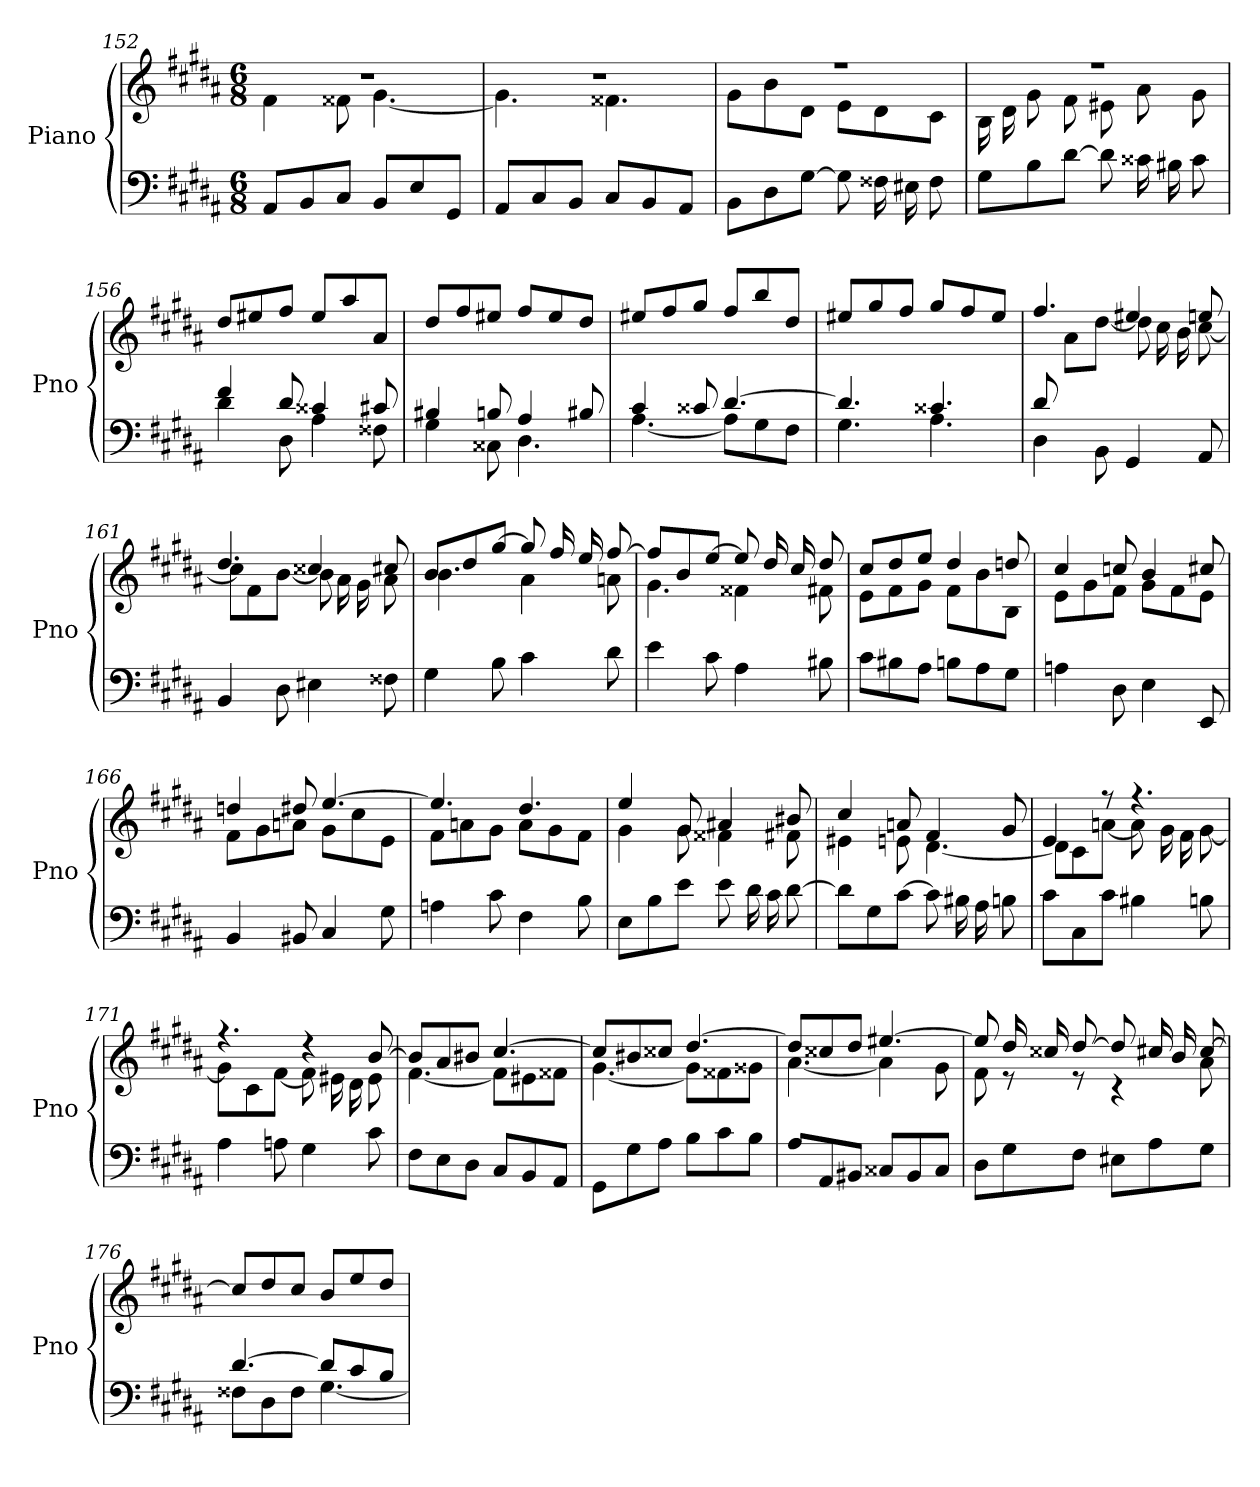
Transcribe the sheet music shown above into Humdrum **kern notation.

**kern	**kern
*part1	*part1
*staff2	*staff1
*I"Piano	*
*I'Pno	*
*clefF4	*clefG2
*k[f#c#g#d#a#]	*k[f#c#g#d#a#]
*B:	*B:
*M6/8	*M6/8
=152	=152
*^	*
!	!LO:N:vis=1	!LO:N:vis=1
*	*	*^
8AA#L	2.ryy	2.r	4f#\
8BB	.	.	.
8C#J	.	.	8f##X\
8BB/L	.	.	[4.g#\
8E/	.	.	.
8GG#/J	.	.	.
=153	=153	=153	=153
!	!LO:N:vis=1	!LO:N:vis=1	!
8AA#/L	2.ryy	2.r	4.g#\]
8C#/	.	.	.
8BB/J	.	.	.
8C#/L	.	.	4.f##X\
8BB/	.	.	.
8AA#/J	.	.	.
=154	=154	=154	=154
!	!LO:N:vis=1	!LO:N:vis=1	!
8BB\L	2.ryy	2.r	8g#\L
8D#\	.	.	8b\
[8G#\J	.	.	8d#\J
8G#\L]	.	.	8eL
16F##X\L	.	.	8d#
16E#X\	.	.	.
8F##\J	.	.	8c#J
!!LO:LB:g=z	!!
=155	=155	=155	=155
!	!LO:N:vis=1	!LO:N:vis=1	!
8G#\L	2.ryy	2.r	16BLL
.	.	.	16d#
8B\	.	.	8g#
[8d#\J	.	.	8f#J
8d#\L]	.	.	8e#X\L
16c##X\L	.	.	8a#\
16B#X\	.	.	.
8c##\J	.	.	8g#\J
=156	=156	=156	=156
!	!	!	!LO:N:vis=1
4f#/	4d#\	8dd#/L	2.ryy
.	.	8ee#X/	.
8d#/	8D#\	8ff#/J	.
4c##X/	4A#\	8ee#/L	.
.	.	8aa#/	.
8c#X/	8F##X\	8a#/J	.
=157	=157	=157	=157
!	!	!	!LO:N:vis=1
4B#X/	4G#\	8dd#L	2.ryy
.	.	8ff#	.
8Bn/	8C##X\	8ee#XJ	.
4A#/	4.D#\	8ff#L	.
.	.	8ee#	.
8B#X/	.	8dd#J	.
=158	=158	=158	=158
!	!	!	!LO:N:vis=1
4c#/	[4.A#\	8ee#XL	2.ryy
.	.	8ff#	.
8c##X/	.	8gg#J	.
[4.d#/	8A#\L]	8ff#L	.
.	8G#\	8bb	.
.	8F#\J	8dd#J	.
=159	=159	=159	=159
!	!	!	!LO:N:vis=1
4.d#/]	4.G#\	8ee#X/L	2.ryy
.	.	8gg#/	.
.	.	8ff#/J	.
4.c##X/	4.A#\	8gg#/L	.
.	.	8ff#/	.
.	.	8ee#/J	.
!!LO:LB:g=z	!!
=160	=160	=160	=160
8d#/	4D#\	4.ff#/	8ryy
8ryy	.	.	8a#L
8ryy	8BB\	.	[8dd#J
8ryy	4GG#/	4ee#X/	8dd#L]
8ryy	.	.	16cc#L
.	.	.	16b
8ryy	8AA#/	8een/	[8cc#J
=161	=161	=161	=161
!LO:N:vis=1	!	!	!
2.ryy	4BB/	4.dd#/	8cc#L]
.	.	.	8f#
.	8D#\	.	[8bJ
.	4E#X\	4cc##X/	8bL]
.	.	.	16a#L
.	.	.	16g#
.	8F##X\	8cc#X/	8a#J
=162	=162	=162	=162
!LO:N:vis=1	!	!	!
2.ryy	4G#\	8b/L	4.b\
.	.	8dd#/	.
.	8B\	[8gg#/J	.
.	4c#\	8gg#/L]	4a#\
.	.	16ff#/L	.
.	.	16ee/	.
.	8d#\	[8ff#/J	8an\
=163	=163	=163	=163
!LO:N:vis=1	!	!	!
2.ryy	4e\	8ff#L]	4.g#\
.	.	8b	.
.	8c#\	[8eeJ	.
.	4A#\	8ee/L]	4f##X\
.	.	16dd#/L	.
.	.	16cc#/	.
.	8B#X\	8dd#/J	8f#X\
*v	*v	*	*
!!LO:LB:g=z	!!
=164	=164	=164
8c#L	8cc#L	8e\L
8B#X	8dd#	8f#\
8A#J	8eeJ	8g#\J
8BnL	4dd#/	8f#L
8A#	.	8b
8G#J	8ddn/	8BJ
=165	=165	=165
4An	4cc#/	8e\L
.	.	8g#\
8D#	8ccn/	8f#\J
4E	4b/	8g#L
.	.	8f#
8EE	8cc#X/	8eJ
=166	=166	=166
4BB	4ddn/	8f#L
.	.	8g#
8BB#X	8dd#X/	8anJ
4C#	[4.ee/	8g#L
.	.	8cc#
8G#	.	8eJ
=167	=167	=167
4An	4.ee/]	8f#L
.	.	8an
8c#	.	8g#J
4F#	4.dd#/	8a\L
.	.	8g#\
8B	.	8f#\J
=168	=168	=168
8EL	4ee/	4g#\
8B	.	.
8eJ	8g#/	8g#\
8eL	4a#X/	4f##X\
16d#L	.	.
16c#	.	.
[8d#J	8b#X/	8f#X\
!!LO:LB:g=z	!!
=169	=169	=169
8d#L]	4cc#/	4e#X\
8G#	.	.
[8c#J	8an/	8en\
8c#L]	4f#/	[4.d#\
16B#XL	.	.
16A#	.	.
8BnJ	8g#/	.
=170	=170	=170
8c#L	4e/	8d#\L]
8C#	.	8c#\
8c#J	8r	[8an\J
4B#X	4.r	8a\L]
.	.	16g#\L
.	.	16f#\
8Bn	.	[8g#\J
=171	=171	=171
4A#	4.r	8g#\L]
.	.	8c#\
8An	.	[8f#\J
4G#	4r	8f#\L]
.	.	16e#X\L
.	.	16d#\
8c#	[8b/	8e#\J
=172	=172	=172
8F#L	8bL]	[4.f#\
8E	8a#	.
8D#J	8b#XJ	.
8C#L	[4.cc#/	8f#L]
8BB	.	8e#X
8AA#J	.	8f##XJ
!!LO:LB:g=z	!!
=173	=173	=173
!LO:N:vis=1	!	!
*^	*	*
2.ryy	8GG#L	8cc#L]	[4.g#\
.	8G#	8b#X	.
.	8A#J	8cc##XJ	.
.	8B\L	[4.dd#/	8g#\L]
.	8c#\	.	8f##X\
.	8B\J	.	8g##X\J
=174	=174	=174	=174
!LO:N:vis=1	!	!	!
2.ryy	8A#/L	8dd#L]	[4.a#\
.	8AA#/	8cc##X	.
.	8BB#X/J	8dd#J	.
.	8C##X/L	[4.ee#X/	4a#\]
.	8BB#/	.	.
.	8C##/J	.	8g#\
=175	=175	=175	=175
!LO:N:vis=1	!	!	!
2.ryy	8D#\L	8ee#/L]	8f#\
.	8G#\	16dd#/L	8r
.	.	16cc##X/	.
.	8F#\J	[8dd#/J	8r
.	8E#XL	8dd#L]	4r
.	8A#	16cc#XL	.
.	.	16b	.
.	8G#J	[8cc#J	8a#\
=176	=176	=176	=176
!	!	!	!LO:N:vis=1
[4.d#/	8F##X\L	8cc#L]	2.ryy
.	8D#\	8dd#	.
.	8F##\J	8cc#J	.
8d#/L]	[4.G#\	8b/L	.
8c#/	.	8ee/	.
8B/J	.	8dd#/J	.
*v	*v	*	*
*	*v	*v
=	=
*-	*-
